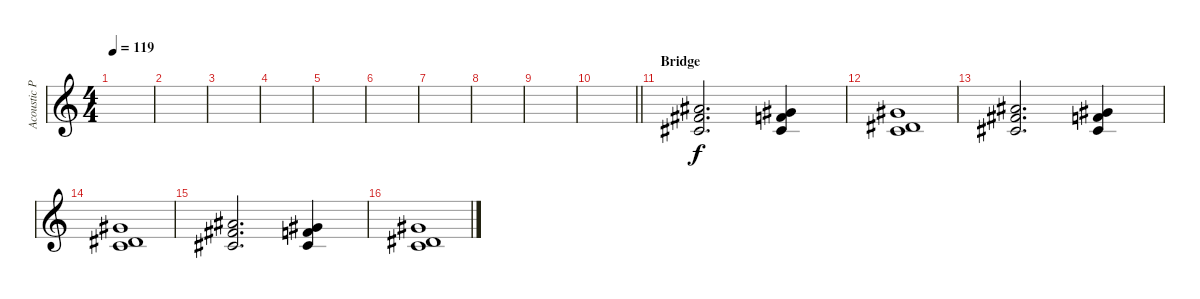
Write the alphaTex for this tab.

\track ("Acoustic Piano (Staff 1)" "Acoustic P") {instrument acousticgrandpiano}
\staff {score}
\tuning (E4 B3 G3 D3 A2 E2 B1) {hide}
\ts (4 4)
\tempo 119
\clef g2
\ks c
|
|
|
|
|
|
|
|
|
\barLineRight lightlight
|
\section ("" "Bridge")
(2.1 2.2 15.3).2{d} (1.1 2.2 13.3).4 |
(4.1 1.2 8.3).1 |
(2.1 2.2 15.3).2{d} (1.1 2.2 13.3).4 |
(4.1 1.2 8.3).1 |
(2.1 2.2 15.3).2{d} (1.1 2.2 13.3).4 |
(4.1 1.2 8.3).1
